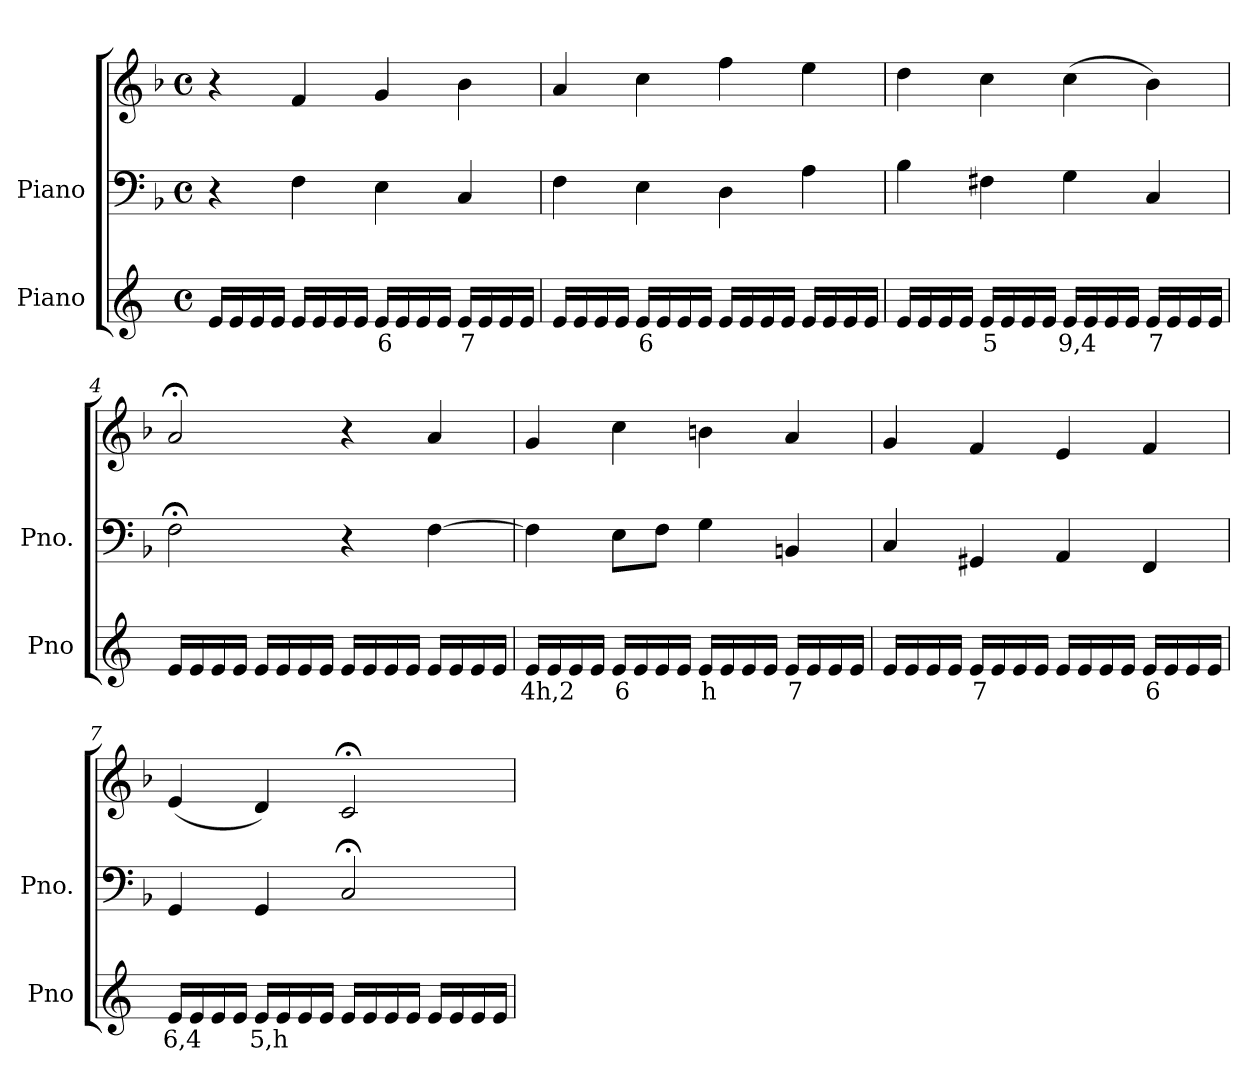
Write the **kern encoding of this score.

**kern	**text	**kern	**kern
*part2	*part2	*part1	*part1
*staff3	*staff3	*staff2	*staff1
*I"Piano	*	*I"Piano	*
*I'Pno	*	*I'Pno.	*
*clefG2	*	*clefF4	*clefG2
*k[]	*	*k[b-]	*k[b-]
*M4/4	*	*M4/4	*M4/4
*met(c)	*	*met(c)	*met(c)
=1	=1	=1	=1
16e/LL	.	4r	4r
16e/	.	.	.
16e/	.	.	.
16e/JJ	.	.	.
16e/LL	.	4F\	4f/
16e/	.	.	.
16e/	.	.	.
16e/JJ	.	.	.
!	!LO:LY:b	!	!
16e/LL	6	4E\	4g/
16e/	.	.	.
16e/	.	.	.
16e/JJ	.	.	.
!	!LO:LY:b	!	!
16e/LL	7	4C/	4b-\
16e/	.	.	.
16e/	.	.	.
16e/JJ	.	.	.
=2	=2	=2	=2
16e/LL	.	4F\	4a/
16e/	.	.	.
16e/	.	.	.
16e/JJ	.	.	.
!	!LO:LY:b	!	!
16e/LL	6	4E\	4cc\
16e/	.	.	.
16e/	.	.	.
16e/JJ	.	.	.
16e/LL	.	4D\	4ff\
16e/	.	.	.
16e/	.	.	.
16e/JJ	.	.	.
16e/LL	.	4A\	4ee\
16e/	.	.	.
16e/	.	.	.
16e/JJ	.	.	.
=3	=3	=3	=3
16e/LL	.	4B-\	4dd\
16e/	.	.	.
16e/	.	.	.
16e/JJ	.	.	.
!	!LO:LY:b	!	!
16e/LL	5	4F#X\	4cc\
16e/	.	.	.
16e/	.	.	.
16e/JJ	.	.	.
!	!LO:LY:b	!	!
16e/LL	9,4	4G\	(>4cc\
16e/	.	.	.
16e/	.	.	.
16e/JJ	.	.	.
!	!LO:LY:b	!	!
16e/LL	7	4C/	4b-\)
16e/	.	.	.
16e/	.	.	.
16e/JJ	.	.	.
=4	=4	=4	=4
16e/LL	.	2F;<\	2a;</
16e/	.	.	.
16e/	.	.	.
16e/JJ	.	.	.
16e/LL	.	.	.
16e/	.	.	.
16e/	.	.	.
16e/JJ	.	.	.
16e/LL	.	4r	4r
16e/	.	.	.
16e/	.	.	.
16e/JJ	.	.	.
16e/LL	.	[4F\	4a/
16e/	.	.	.
16e/	.	.	.
16e/JJ	.	.	.
=5	=5	=5	=5
!	!LO:LY:b	!	!
16e/LL	4h,2	4F\]	4g/
16e/	.	.	.
16e/	.	.	.
16e/JJ	.	.	.
!	!LO:LY:b	!	!
16e/LL	6	8E\L	4cc\
16e/	.	.	.
!	!LO:LY:b	!	!
16e/	_	8F\J	.
16e/JJ	.	.	.
!	!LO:LY:b	!	!
16e/LL	h	4G\	4bn\
16e/	.	.	.
16e/	.	.	.
16e/JJ	.	.	.
!	!LO:LY:b	!	!
16e/LL	7	4BBn/	4a/
16e/	.	.	.
16e/	.	.	.
16e/JJ	.	.	.
=6	=6	=6	=6
16e/LL	.	4C/	4g/
16e/	.	.	.
16e/	.	.	.
16e/JJ	.	.	.
!	!LO:LY:b	!	!
16e/LL	7	4GG#X/	4f/
16e/	.	.	.
16e/	.	.	.
16e/JJ	.	.	.
16e/LL	.	4AA/	4e/
16e/	.	.	.
16e/	.	.	.
16e/JJ	.	.	.
!	!LO:LY:b	!	!
16e/LL	6	4FF/	4f/
16e/	.	.	.
16e/	.	.	.
16e/JJ	.	.	.
=7	=7	=7	=7
!	!LO:LY:b	!	!
16e/LL	6,4	4GG/	(<4e/
16e/	.	.	.
16e/	.	.	.
16e/JJ	.	.	.
!	!LO:LY:b	!	!
16e/LL	5,h	4GG/	4d/)
16e/	.	.	.
16e/	.	.	.
16e/JJ	.	.	.
16e/LL	.	2C;</	2c;</
16e/	.	.	.
16e/	.	.	.
16e/JJ	.	.	.
16e/LL	.	.	.
16e/	.	.	.
16e/	.	.	.
16e/JJ	.	.	.
=	=	=	=
*-	*-	*-	*-
